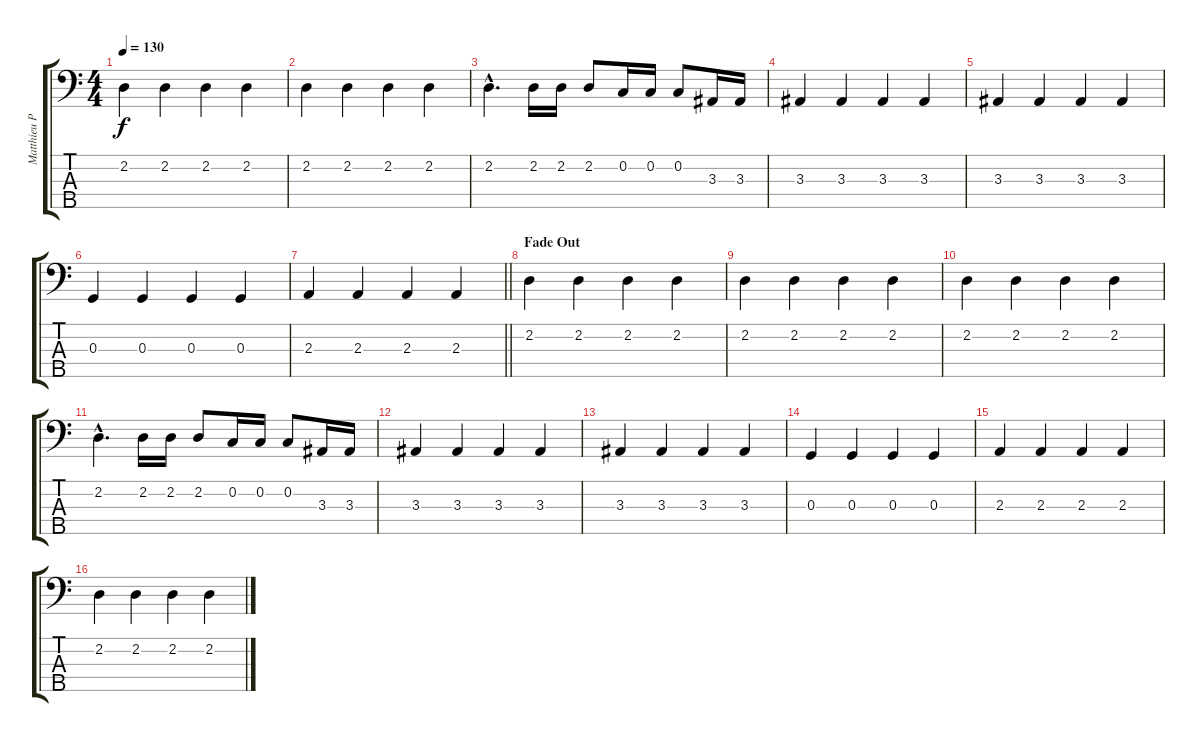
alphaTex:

\track ("Matthieu Plana (Bass)" "Matthieu P") {instrument electricbassfinger}
\staff {score tabs}
\tuning (F2 C2 G1 D1 A0) {hide}
\ts (4 4)
\tempo 130
\clef f4
\ks c
2.2.4{dy f} 2.2.4 2.2.4 2.2.4 |
2.2.4 2.2.4 2.2.4 2.2.4 |
2.2{hac}.4{d} 2.2.16 2.2.16 2.2.8 0.2.16 0.2.16 0.2.8 3.3.16 3.3.16 |
3.3.4 3.3.4 3.3.4 3.3.4 |
3.3.4 3.3.4 3.3.4 3.3.4 |
0.3.4 0.3.4 0.3.4 0.3.4 |
\barLineRight lightlight
2.3.4 2.3.4 2.3.4 2.3.4 |
\section ("" "Fade Out")
2.2.4 2.2.4 2.2.4 2.2.4 |
2.2.4 2.2.4 2.2.4 2.2.4 |
2.2.4{volume 12} 2.2.4 2.2.4 2.2.4 |
2.2{hac}.4{d volume 12} 2.2.16 2.2.16 2.2.8 0.2.16 0.2.16 0.2.8 3.3.16 3.3.16 |
3.3.4{volume 11} 3.3.4 3.3.4 3.3.4 |
3.3.4{volume 10} 3.3.4 3.3.4 3.3.4 |
0.3.4{volume 9} 0.3.4 0.3.4 0.3.4 |
2.3.4{volume 8} 2.3.4 2.3.4 2.3.4 |
2.2.4{volume 8} 2.2.4 2.2.4 2.2.4
